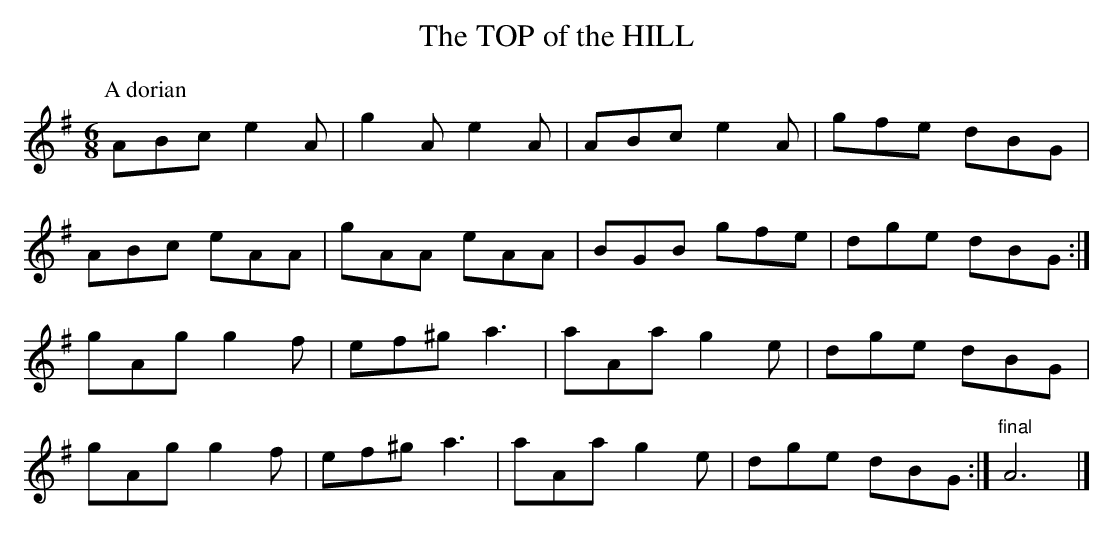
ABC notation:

X:1
T:TOP of the HILL, The
M:6/8
L:1/8
K:G
P:A dorian
ABc e2A|g2A e2A|ABc e2A|gfe dBG|
ABc eAA|gAA eAA|BGB gfe|dge dBG :|
gAg g2f|ef^g a3|aAa g2e|dge dBG|
gAg g2f|ef^g a3|aAa g2e|dge dBG :|"final"A6|]
